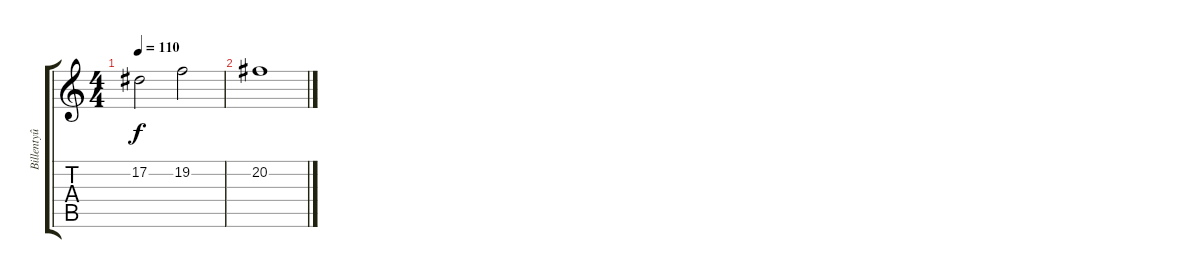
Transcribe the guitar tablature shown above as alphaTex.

\track ("Billentyû" "Billentyû") {instrument clavinet}
\staff {score tabs}
\tuning (Eb4 Bb3 Gb3 Db3 Ab2 Eb2) {hide}
\ts (4 4)
\tempo 110
\clef g2
\ks c
17.2.2{dy f instrument lead1square} 19.2.2 |
20.2.1{instrument lead1square}
